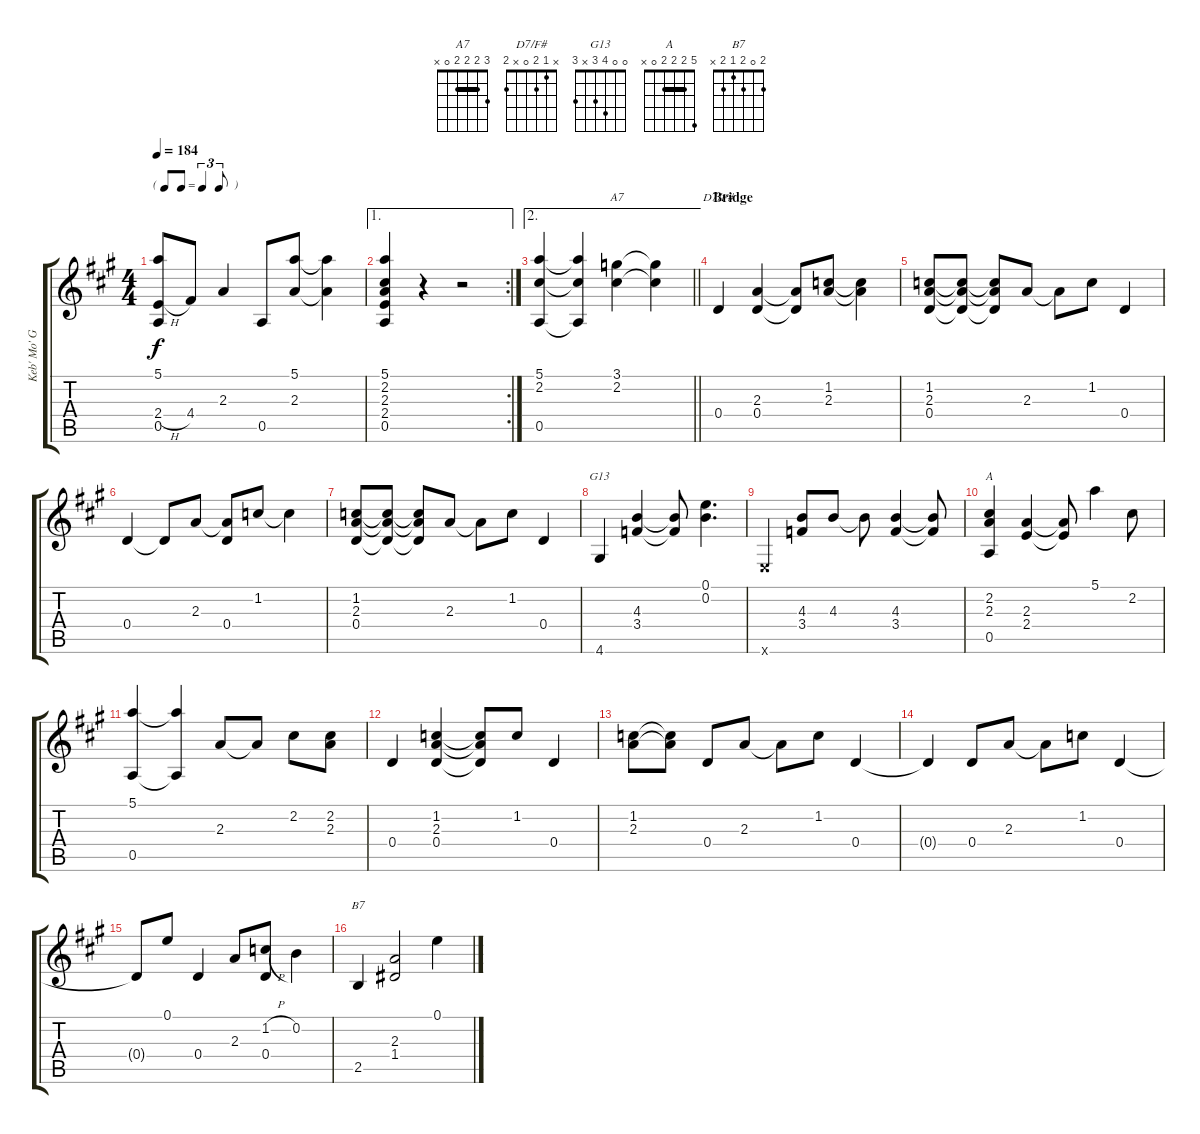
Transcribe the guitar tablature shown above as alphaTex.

\track ("Keb' Mo' Guitar" "Keb' Mo' G") {instrument acousticguitarsteel}
\staff {score tabs}
\tuning (E4 B3 G3 D3 A2 E2) {hide}
\chord ("A7" 3 2 2 2 0 x) {barre 2}
\chord ("D7/F#" x 1 2 0 x 2)
\chord ("G13" 0 0 4 3 x 3)
\chord ("A" 5 2 2 2 0 x) {barre 2}
\chord ("B7" 2 0 2 1 2 x)
\ts (4 4)
\tf triplet8th
\tempo 184
\clef g2
\ks a
(5.1 2.4{h} 0.5).8{dy f} 4.4.8 2.3.4 0.5.8 (5.1 2.3).8 (5.1{t} 2.3{t}).4 |
\ae 1
\rc 2
(5.1 2.2 2.3 2.4 0.5).4 r.4 r.2 |
\ae 2
\barLineRight lightlight
(5.1 2.2 0.5).4 (5.1{t} 2.2{t} 0.5{t}).4 (3.1 2.2).4{ch "A7"} (3.1{t} 2.2{t}).4 |
\section ("" "Bridge")
0.4.4{ch "D7/F#"} (2.3 0.4).4 (2.3{t} 0.4{t}).8 (1.2 2.3).8 (1.2{t} 2.3{t}).4 |
(1.2 2.3 0.4).8 (1.2{t} 2.3{t} 0.4{t}).8 (1.2{t} 2.3{t} 0.4{t}).8 2.3.8 2.3{t}.8 1.2.8 0.4.4 |
0.4.4 0.4{t}.8 2.3.8 (2.3{t} 0.4).8 1.2.8 1.2{t}.4 |
(1.2 2.3 0.4).8 (1.2{t} 2.3{t} 0.4{t}).8 (1.2{t} 2.3{t} 0.4{t}).8 2.3.8 2.3{t}.8 1.2.8 0.4.4 |
4.6.4{ch "G13"} (4.3 3.4).4 (4.3{t} 3.4{t}).8 (0.1 0.2).4{d} |
0.6{x}.4 (4.3 3.4).8 4.3.8 4.3{t}.8 (4.3 3.4).4 (4.3{t} 3.4{t}).8 |
(2.2 2.3 0.5).4{ch "A"} (2.3 2.4).4 (2.3{t} 2.4{t}).8 5.1.4 2.2.8 |
(5.1 0.5).4 (5.1{t} 0.5{t}).4 2.3.8 2.3{t}.8 2.2.8 (2.2 2.3).8 |
0.4.4 (1.2 2.3 0.4).4 (1.2{t} 2.3{t} 0.4{t}).8 1.2.8 0.4.4 |
(1.2 2.3).8 (1.2{t} 2.3{t}).8 0.4.8 2.3.8 2.3{t}.8 1.2.8 0.4.4 |
0.4{t}.4 0.4.8 2.3.8 2.3{t}.8 1.2.8 0.4.4 |
0.4{t}.8 0.1.8 0.4.4 2.3.8 (1.2{h} 0.4).8 0.2.4 |
2.5.4{ch "B7"} (2.3 1.4).2 0.1.4
